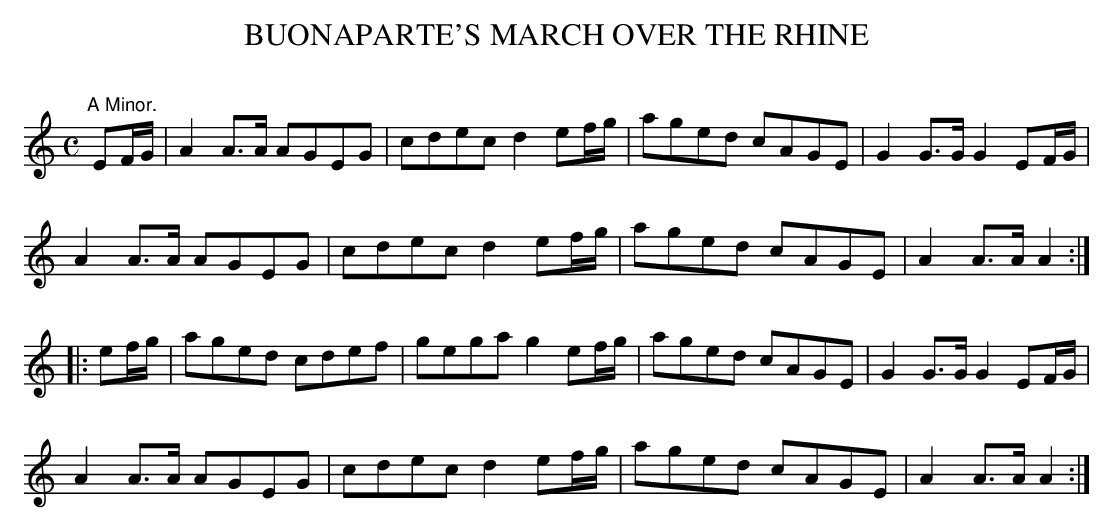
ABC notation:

X:1
T: BUONAPARTE'S MARCH OVER THE RHINE
C:
M: C
L: 1/8
K: Am
"^A Minor."EF/G/ |\
A2A>A AGEG | cdec d2 ef/g/ | aged cAGE | G2G>G G2 EF/G/ |
A2A>A AGEG | cdec d2 ef/g/ | aged cAGE | A2A>A A2 :|
|: ef/g/ |\
aged cdef | gega g2 ef/g/ | aged cAGE | G2G>G G2 EF/G/ |
A2A>A AGEG | cdec d2 ef/g/ | aged cAGE | A2A>A A2 :|
